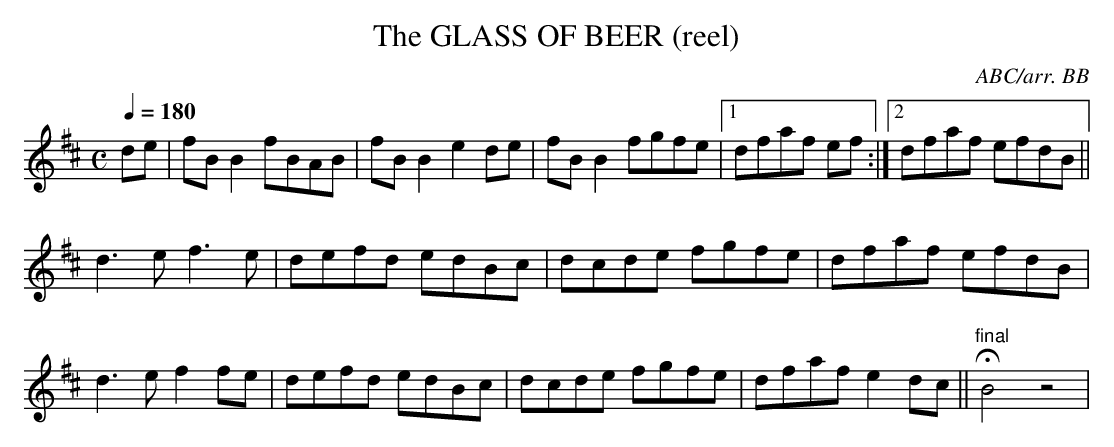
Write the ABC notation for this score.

X:1
T:GLASS OF BEER (reel), The
C:ABC/arr. BB
M:C
Q:1/4=180
L:1/8
K:D
de|fBB2 fBAB|fBB2 e2de|fBB2 fgfe |1 dfaf ef :|\
[2 dfaf efdB ||
d3e f3e|defd edBc|dcde fgfe|dfaf efdB|
d3e f2fe|defd edBc|dcde fgfe|dfaf e2dc||"final"HB4z4|
